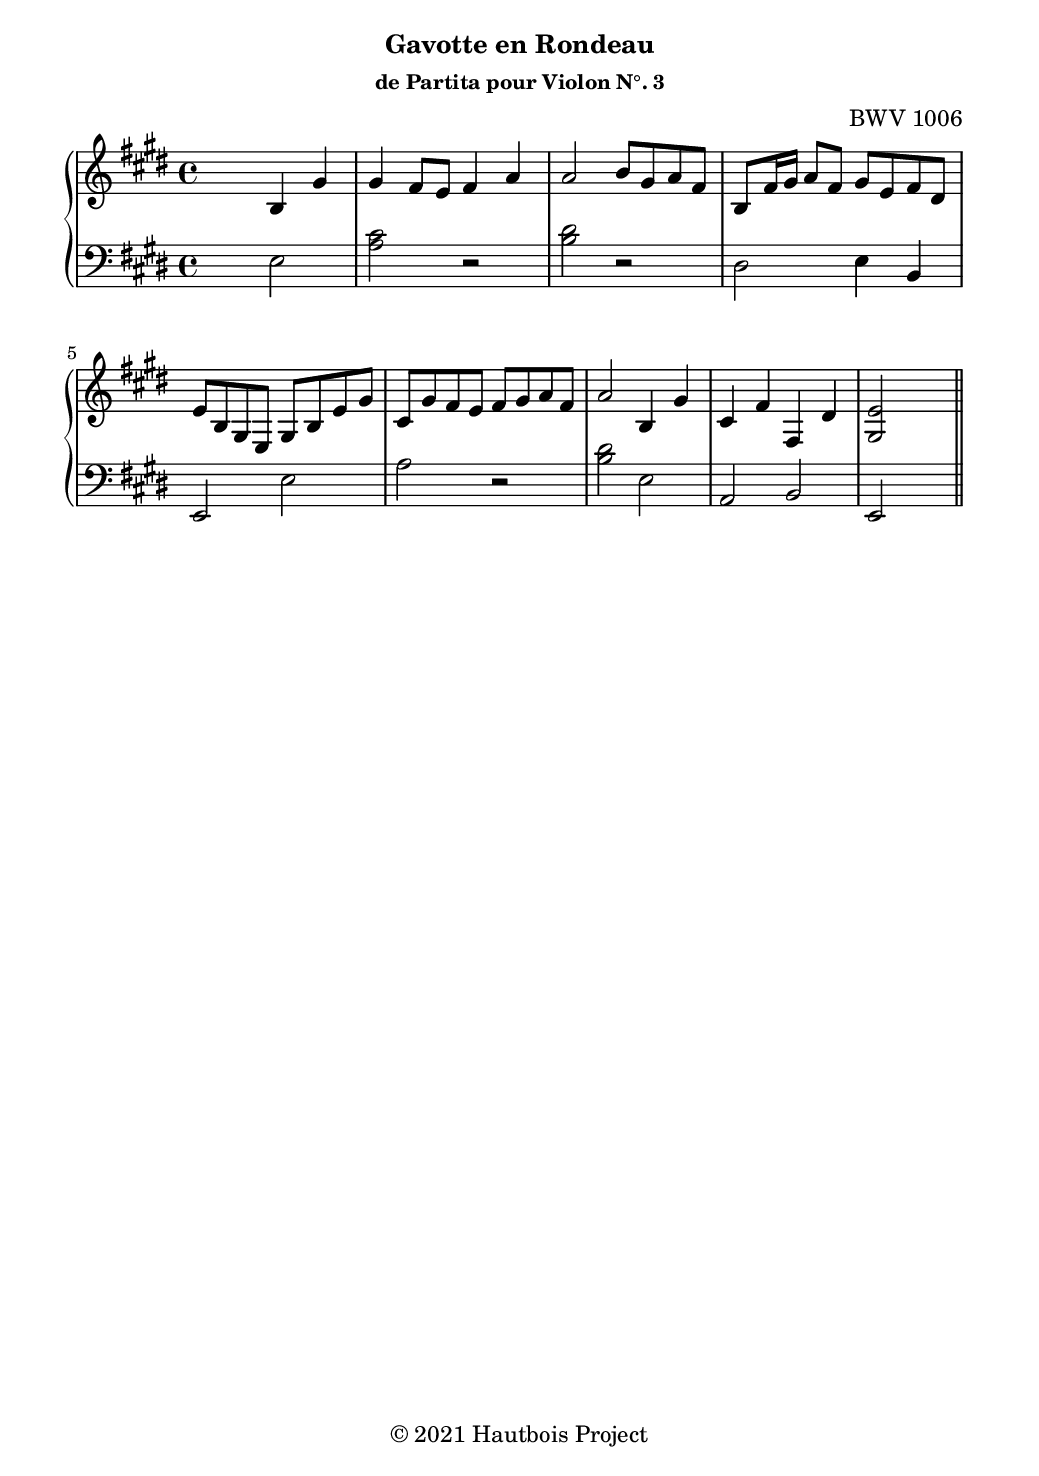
\version "2.22.1"
%% Generated by lilypond-book
%% Options: [exampleindent=10.16\mm,indent=0\mm,line-width=14.5\cm,noragged-right,papersize=a5,quote]
%\include "lilypond-book-preamble.ly"
\include "italiano.ly"

%****************************************************************
% Start cut-&-pastable-section

%****************************************************************

\paper {
  % Set paper
  #(set-paper-size "b5")
  indent = 0\mm
  line-width = 15.4\cm
  ragged-right = ##f
  line-width = #(- line-width (* mm 3.000000) (* mm 1))
}

\layout {
  
}

%*****************************************
%  Set Header
%*****************************************
\header {
  subtitle = "Gavotte en Rondeau"
  subsubtitle = "de Partita pour Violon N°. 3"
  arranger = "BWV 1006"
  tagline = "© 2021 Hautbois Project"
}

%*****************************************
% Start Voice
% Write the voices here
%*****************************************
MyMeter = \time 4/4
MyTempo = \tempo "Allegro"
MyKey = \key mi \major
PieceName = "Gavotte en Rondeau"

MelodieA = \relative si {
  %bar 1 - 4
  s2 si4 sold' |
  sold fad8 mi fad4 la |
  la2 si8 sold la fad |
  si, fad'16 sold la8 fad sold mi fad red |
  
  %bar 5 - 9
  mi si sold mi sold si mi sold |
  dod, sold' fad mi fad sold la fad |
  la2 si,4 sold' dod, fad fad, red' |
  <mi sold,>2 s2
  
  \bar "||"
}

BassoA = \relative mi {
  %bar 1 - 4
  s2 mi2 |
  <la dod> r |
  <si red> r |
  red,2 mi4 si |
  
  %bar 5 - 9
  mi,2 mi' |
  la r |
  <si red> mi, |
  la, si |
  mi,2 s2
  
  %\bar "||"

}

Melodie = {

  \MelodieA

}

Basso = {

  \BassoA

}


%*****************************************
%  Start Score
%*****************************************

%\markup { \vspace #1 }
\score {
  \header {
    %piece = \PieceName
  }
  \new PianoStaff <<
    \new Staff { 
      \clef "treble" 
      \MyKey
      \MyMeter
        \Melodie
    }
    \new Staff { 
      \clef "bass"
      \MyKey
      \MyMeter
        \Basso
    }
  >>
}



